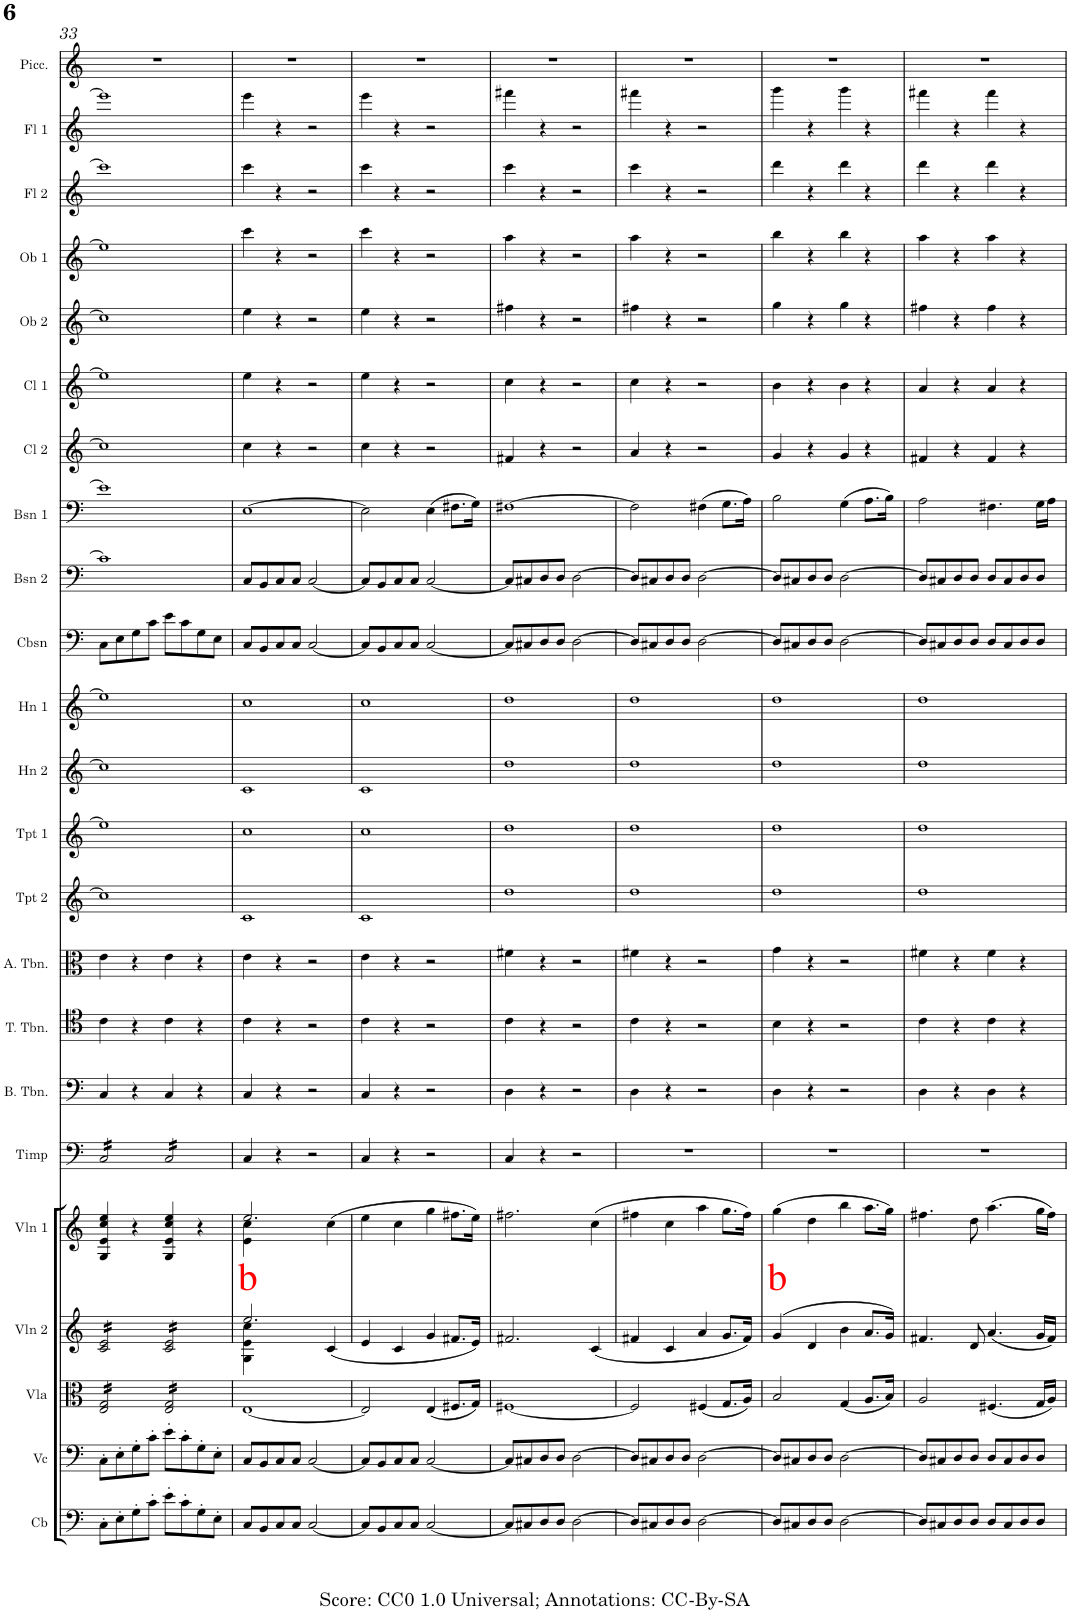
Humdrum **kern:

**kern	**kern	**kern	**kern	**kern	**text	**kern	**kern	**kern	**kern	**kern	**kern	**kern	**kern	**kern	**kern	**kern	**kern	**kern	**kern	**kern	**kern	**kern	**kern
*part23	*part22	*part21	*part20	*part19	*part19	*part18	*part17	*part16	*part15	*part14	*part13	*part12	*part11	*part10	*part9	*part8	*part7	*part6	*part5	*part4	*part3	*part2	*part1
*staff23	*staff22	*staff21	*staff20	*staff19	*staff19	*staff18	*staff17	*staff16	*staff15	*staff14	*staff13	*staff12	*staff11	*staff10	*staff9	*staff8	*staff7	*staff6	*staff5	*staff4	*staff3	*staff2	*staff1
*I"Contrabass	*I"Violoncello	*I"Viola	*I"Violin 2	*I"Violin 1	*	*I"Timpani	*I"Bass Trombone	*I"Tenor Trombone	*I"Alto Trombone	*I"C Trumpet 2	*I"C Trumpet 1	*I"C Horn 2	*I"C Horn 1	*I"Contrabassoon	*I"Bassoon 2	*I"Bassoon 1	*I"C Clarinet 2	*I"C Clarinet 1	*I"Oboe 2	*I"Oboe 1	*I"Flute 2	*I"Flute 1	*I"Piccolo
*I'Cb	*I'Vc	*I'Vla	*I'Vln 2	*I'Vln 1	*	*I'Timp	*I'B. Tbn.	*I'T. Tbn.	*I'A. Tbn.	*I'Tpt 2	*I'Tpt 1	*I'Hn 2	*I'Hn 1	*I'Cbsn	*I'Bsn 2	*I'Bsn 1	*I'Cl 2	*I'Cl 1	*I'Ob 2	*I'Ob 1	*I'Fl 2	*I'Fl 1	*I'Picc.
!!LO:PB:g=z
*clefF4	*clefF4	*clefC3	*clefG2	*clefG2	*	*clefF4	*clefF4	*clefC4	*clefC3	*clefG2	*clefG2	*clefG2	*clefG2	*clefF4	*clefF4	*clefF4	*clefG2	*clefG2	*clefG2	*clefG2	*clefG2	*clefG2	*clefG2
*Trd7c12	*	*	*	*	*	*	*	*	*	*	*	*Trd7c12	*Trd7c12	*Trd7c12	*	*	*Trd1c2	*Trd1c2	*	*	*	*	*Trd-7c-12
*k[]	*k[]	*k[]	*k[]	*k[]	*	*k[]	*k[]	*k[]	*k[]	*k[]	*k[]	*k[]	*k[]	*k[]	*k[]	*k[]	*k[]	*k[]	*k[]	*k[]	*k[]	*k[]	*k[]
*M4/4	*M4/4	*M4/4	*M4/4	*M4/4	*	*M4/4	*M4/4	*M4/4	*M4/4	*M4/4	*M4/4	*M4/4	*M4/4	*M4/4	*M4/4	*M4/4	*M4/4	*M4/4	*M4/4	*M4/4	*M4/4	*M4/4	*M4/4
*met(c)	*met(c)	*met(c)	*met(c)	*met(c)	*	*met(c)	*met(c)	*met(c)	*met(c)	*met(c)	*met(c)	*met(c)	*met(c)	*met(c)	*met(c)	*met(c)	*met(c)	*met(c)	*met(c)	*met(c)	*met(c)	*met(c)	*met(c)
=33	=33	=33	=33	=33	=33	=33	=33	=33	=33	=33	=33	=33	=33	=33	=33	=33	=33	=33	=33	=33	=33	=33	=33
*	*	*tremolo	*	*	*	*	*	*	*	*	*	*	*	*	*	*	*	*	*	*	*	*	*
*	*	*	*tremolo	*	*	*	*	*	*	*	*	*	*	*	*	*	*	*	*	*	*	*	*
*	*	*	*	*	*	*tremolo	*	*	*	*	*	*	*	*	*	*	*	*	*	*	*	*	*
8C'\L	8C'\L	16E/ 16G/LL	16c/ 16e/LL	4G/ 4e/ 4cc/ 4ee/	.	16C/LL	4C/	4c\	4e\	1cc]	1ee]	1cc]	1ee]	8C\L	1c]	1e]	1cc]	1ee]	1cc]	1ee]	1ccc]	1eee]	1r
.	.	16E/ 16G/	16c/ 16e/	.	.	16C/	.	.	.	.	.	.	.	.	.	.	.	.	.	.	.	.	.
8E'\	8E'\	16E/ 16G/	16c/ 16e/	.	.	16C/	.	.	.	.	.	.	.	8E\	.	.	.	.	.	.	.	.	.
.	.	16E/ 16G/	16c/ 16e/	.	.	16C/	.	.	.	.	.	.	.	.	.	.	.	.	.	.	.	.	.
8G'\	8G'\	16E/ 16G/	16c/ 16e/	4r	.	16C/	4r	4r	4r	.	.	.	.	8G\	.	.	.	.	.	.	.	.	.
.	.	16E/ 16G/	16c/ 16e/	.	.	16C/	.	.	.	.	.	.	.	.	.	.	.	.	.	.	.	.	.
8c'\J	8c'\J	16E/ 16G/	16c/ 16e/	.	.	16C/	.	.	.	.	.	.	.	8c\J	.	.	.	.	.	.	.	.	.
.	.	16E/ 16G/JJ	16c/ 16e/JJ	.	.	16C/JJ	.	.	.	.	.	.	.	.	.	.	.	.	.	.	.	.	.
8e'\L	8e'\L	16E/ 16G/LL	16c/ 16e/LL	4G/ 4e/ 4cc/ 4ee/	.	16C/LL	4C/	4c\	4e\	.	.	.	.	8e\L	.	.	.	.	.	.	.	.	.
.	.	16E/ 16G/	16c/ 16e/	.	.	16C/	.	.	.	.	.	.	.	.	.	.	.	.	.	.	.	.	.
8c'\	8c'\	16E/ 16G/	16c/ 16e/	.	.	16C/	.	.	.	.	.	.	.	8c\	.	.	.	.	.	.	.	.	.
.	.	16E/ 16G/	16c/ 16e/	.	.	16C/	.	.	.	.	.	.	.	.	.	.	.	.	.	.	.	.	.
8G'\	8G'\	16E/ 16G/	16c/ 16e/	4r	.	16C/	4r	4r	4r	.	.	.	.	8G\	.	.	.	.	.	.	.	.	.
.	.	16E/ 16G/	16c/ 16e/	.	.	16C/	.	.	.	.	.	.	.	.	.	.	.	.	.	.	.	.	.
8E'\J	8E'\J	16E/ 16G/	16c/ 16e/	.	.	16C/	.	.	.	.	.	.	.	8E\J	.	.	.	.	.	.	.	.	.
.	.	16E/ 16G/JJ	16c/ 16e/JJ	.	.	16C/JJ	.	.	.	.	.	.	.	.	.	.	.	.	.	.	.	.	.
*	*	*	*	*	*	*Xtremolo	*	*	*	*	*	*	*	*	*	*	*	*	*	*	*	*	*
*	*	*	*Xtremolo	*	*	*	*	*	*	*	*	*	*	*	*	*	*	*	*	*	*	*	*
*	*	*Xtremolo	*	*	*	*	*	*	*	*	*	*	*	*	*	*	*	*	*	*	*	*	*
=34	=34	=34	=34	=34	=34	=34	=34	=34	=34	=34	=34	=34	=34	=34	=34	=34	=34	=34	=34	=34	=34	=34	=34
*	*	*	*^	*	*	*	*	*	*	*	*	*	*	*	*	*	*	*	*	*	*	*	*
!	!	!	!	!	!	!LO:LY:b:color=#FF0000	!	!	!	!	!	!	!	!	!	!	!	!	!	!	!	!	!	!
*	*	*	*	*	*^	*	*	*	*	*	*	*	*	*	*	*	*	*	*	*	*	*	*	*
8C/L	8C/L	[1E	2.ee/	4G\ 4e\ 4cc\	2.ee/	4e\ 4cc\	b	4C/	4C/	4c\	4e\	1c	1cc	1c	1cc	8C/L	8C/L	[1E	4cc\	4ee\	4ee\	4ccc\	4ccc\	4eee\	1r
8BB/	8BB/	.	.	.	.	.	.	.	.	.	.	.	.	.	.	8BB/	8BB/	.	.	.	.	.	.	.	.
8C/	8C/	.	.	2.ryy	.	2.ryy	.	4r	4r	4r	4r	.	.	.	.	8C/	8C/	.	4r	4r	4r	4r	4r	4r	.
8C/J	8C/J	.	.	.	.	.	.	.	.	.	.	.	.	.	.	8C/J	8C/J	.	.	.	.	.	.	.	.
[2C/	[2C/	.	.	.	.	.	.	2r	2r	2r	2r	.	.	.	.	[2C/	[2C/	.	2r	2r	2r	2r	2r	2r	.
.	.	.	(4c/	.	(4cc\	.	.	.	.	.	.	.	.	.	.	.	.	.	.	.	.	.	.	.	.
*	*	*	*v	*v	*	*	*	*	*	*	*	*	*	*	*	*	*	*	*	*	*	*	*	*	*
*	*	*	*	*v	*v	*	*	*	*	*	*	*	*	*	*	*	*	*	*	*	*	*	*	*
=35	=35	=35	=35	=35	=35	=35	=35	=35	=35	=35	=35	=35	=35	=35	=35	=35	=35	=35	=35	=35	=35	=35	=35
8C/L]	8C/L]	2E/]	4e/	4ee\	.	4C/	4C/	4c\	4e\	1c	1cc	1c	1cc	8C/L]	8C/L]	2E\]	4cc\	4ee\	4ee\	4ccc\	4ccc\	4eee\	1r
8BB/	8BB/	.	.	.	.	.	.	.	.	.	.	.	.	8BB/	8BB/	.	.	.	.	.	.	.	.
8C/	8C/	.	4c/	4cc\	.	4r	4r	4r	4r	.	.	.	.	8C/	8C/	.	4r	4r	4r	4r	4r	4r	.
8C/J	8C/J	.	.	.	.	.	.	.	.	.	.	.	.	8C/J	8C/J	.	.	.	.	.	.	.	.
[2C/	[2C/	(4E/	4g/	4gg\	.	2r	2r	2r	2r	.	.	.	.	[2C/	[2C/	(4E\	2r	2r	2r	2r	2r	2r	.
.	.	8.F#X/L	8.f#X/L	8.ff#X\L	.	.	.	.	.	.	.	.	.	.	.	8.F#X\L	.	.	.	.	.	.	.
.	.	16G/Jk)	16e/Jk)	16ee\Jk)	.	.	.	.	.	.	.	.	.	.	.	16G\Jk)	.	.	.	.	.	.	.
=36	=36	=36	=36	=36	=36	=36	=36	=36	=36	=36	=36	=36	=36	=36	=36	=36	=36	=36	=36	=36	=36	=36	=36
8C/L]	8C/L]	[1F#X	2.f#X/	2.ff#X\	.	4C/	4D\	4c\	4f#X\	1dd	1dd	1dd	1dd	8C/L]	8C/L]	[1F#X	4f#X/	4cc\	4ff#X\	4aa\	4ccc\	4fff#X\	1r
8C#X/	8C#X/	.	.	.	.	.	.	.	.	.	.	.	.	8C#X/	8C#X/	.	.	.	.	.	.	.	.
8D/	8D/	.	.	.	.	4r	4r	4r	4r	.	.	.	.	8D/	8D/	.	4r	4r	4r	4r	4r	4r	.
8D/J	8D/J	.	.	.	.	.	.	.	.	.	.	.	.	8D/J	8D/J	.	.	.	.	.	.	.	.
[2D\	[2D\	.	.	.	.	2r	2r	2r	2r	.	.	.	.	[2D\	[2D\	.	2r	2r	2r	2r	2r	2r	.
.	.	.	(4c/	(4cc\	.	.	.	.	.	.	.	.	.	.	.	.	.	.	.	.	.	.	.
=37	=37	=37	=37	=37	=37	=37	=37	=37	=37	=37	=37	=37	=37	=37	=37	=37	=37	=37	=37	=37	=37	=37	=37
8D/L]	8D/L]	2F#/]	4f#X/	4ff#X\	.	1r	4D\	4c\	4f#X\	1dd	1dd	1dd	1dd	8D/L]	8D/L]	2F#\]	4a/	4cc\	4ff#X\	4aa\	4ccc\	4fff#X\	1r
8C#X/	8C#X/	.	.	.	.	.	.	.	.	.	.	.	.	8C#X/	8C#X/	.	.	.	.	.	.	.	.
8D/	8D/	.	4c/	4cc\	.	.	4r	4r	4r	.	.	.	.	8D/	8D/	.	4r	4r	4r	4r	4r	4r	.
8D/J	8D/J	.	.	.	.	.	.	.	.	.	.	.	.	8D/J	8D/J	.	.	.	.	.	.	.	.
[2D\	[2D\	(4F#X/	4a/	4aa\	.	.	2r	2r	2r	.	.	.	.	[2D\	[2D\	(4F#X\	2r	2r	2r	2r	2r	2r	.
.	.	8.G/L	8.g/L	8.gg\L	.	.	.	.	.	.	.	.	.	.	.	8.G\L	.	.	.	.	.	.	.
.	.	16A/Jk)	16f#/Jk)	16ff#\Jk)	.	.	.	.	.	.	.	.	.	.	.	16A\Jk)	.	.	.	.	.	.	.
=38	=38	=38	=38	=38	=38	=38	=38	=38	=38	=38	=38	=38	=38	=38	=38	=38	=38	=38	=38	=38	=38	=38	=38
!	!	!	!	!	!LO:LY:b:color=#FF0000	!	!	!	!	!	!	!	!	!	!	!	!	!	!	!	!	!	!
8D/L]	8D/L]	2B/	(4g/	(4gg\	b	1r	4D\	4B\	4g\	1dd	1dd	1dd	1dd	8D/L]	8D/L]	2B\	4g/	4b\	4gg\	4bb\	4ddd\	4ggg\	1r
8C#X/	8C#X/	.	.	.	.	.	.	.	.	.	.	.	.	8C#X/	8C#X/	.	.	.	.	.	.	.	.
8D/	8D/	.	4d/	4dd\	.	.	4r	4r	4r	.	.	.	.	8D/	8D/	.	4r	4r	4r	4r	4r	4r	.
8D/J	8D/J	.	.	.	.	.	.	.	.	.	.	.	.	8D/J	8D/J	.	.	.	.	.	.	.	.
[2D\	[2D\	(4G/	4b\	4bb\	.	.	2r	2r	2r	.	.	.	.	[2D\	[2D\	(4G\	4g/	4b\	4gg\	4bb\	4ddd\	4ggg\	.
.	.	8.A/L	8.a/L	8.aa\L	.	.	.	.	.	.	.	.	.	.	.	8.A\L	4r	4r	4r	4r	4r	4r	.
.	.	16B/Jk)	16g/Jk)	16gg\Jk)	.	.	.	.	.	.	.	.	.	.	.	16B\Jk)	.	.	.	.	.	.	.
=39	=39	=39	=39	=39	=39	=39	=39	=39	=39	=39	=39	=39	=39	=39	=39	=39	=39	=39	=39	=39	=39	=39	=39
8D/L]	8D/L]	2A/	4.f#X/	4.ff#X\	.	1r	4D\	4c\	4f#X\	1dd	1dd	1dd	1dd	8D/L]	8D/L]	2A\	4f#X/	4a/	4ff#X\	4aa\	4ddd\	4fff#X\	1r
8C#X/	8C#X/	.	.	.	.	.	.	.	.	.	.	.	.	8C#X/	8C#X/	.	.	.	.	.	.	.	.
8D/	8D/	.	.	.	.	.	4r	4r	4r	.	.	.	.	8D/	8D/	.	4r	4r	4r	4r	4r	4r	.
8D/J	8D/J	.	8d/	8dd\	.	.	.	.	.	.	.	.	.	8D/J	8D/J	.	.	.	.	.	.	.	.
8D/L	8D/L	(4.F#X/	(4.a/	(4.aa\	.	.	4D\	4c\	4f#\	.	.	.	.	8D/L	8D/L	4.F#X\	4f#/	4a/	4ff#\	4aa\	4ddd\	4fff#\	.
8C#/	8C#/	.	.	.	.	.	.	.	.	.	.	.	.	8C#/	8C#/	.	.	.	.	.	.	.	.
8D/	8D/	.	.	.	.	.	4r	4r	4r	.	.	.	.	8D/	8D/	.	4r	4r	4r	4r	4r	4r	.
8D/J	8D/J	16G/LL	16g/LL	16gg\LL	.	.	.	.	.	.	.	.	.	8D/J	8D/J	16G\LL	.	.	.	.	.	.	.
.	.	16A/JJ)	16f#/JJ)	16ff#\JJ)	.	.	.	.	.	.	.	.	.	.	.	16A\JJ	.	.	.	.	.	.	.
=	=	=	=	=	=	=	=	=	=	=	=	=	=	=	=	=	=	=	=	=	=	=	=
*-	*-	*-	*-	*-	*-	*-	*-	*-	*-	*-	*-	*-	*-	*-	*-	*-	*-	*-	*-	*-	*-	*-	*-
